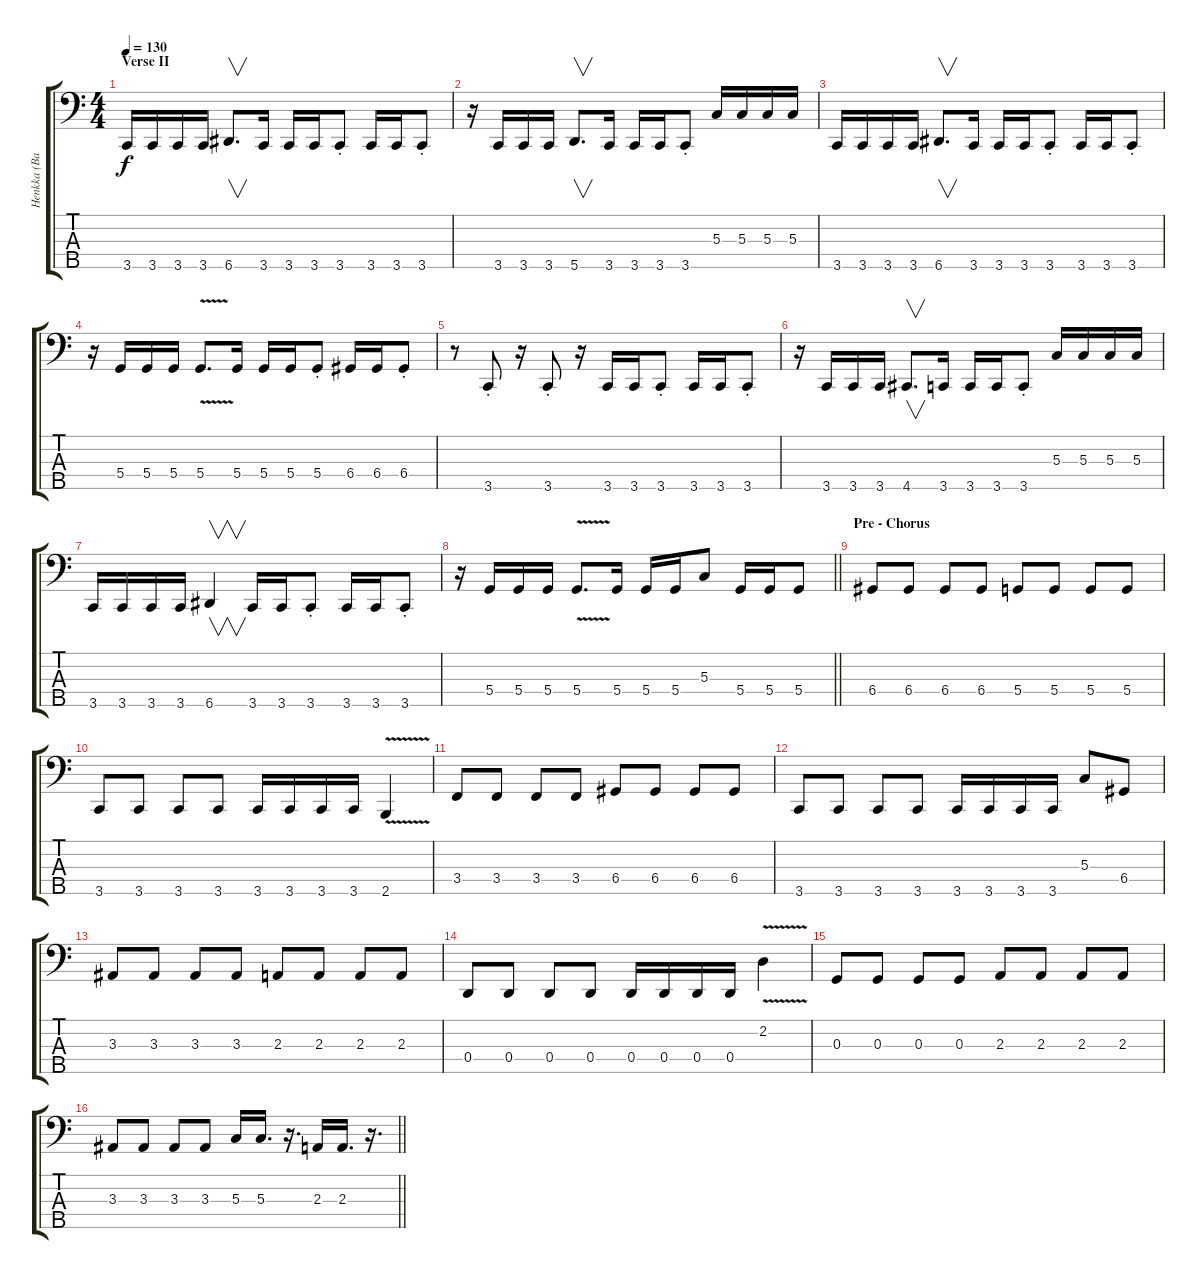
\track ("Henkka (Bass)" "Henkka (Ba") {instrument electricbasspick}
\staff {score tabs}
\tuning (F2 C2 G1 D1 A0) {hide}
\ts (4 4)
\section ("" "Verse II")
\tempo 130
\clef f4
\ks c
3.5.16{dy f} 3.5.16 3.5.16 3.5.16 6.5.8{v d} 3.5.16 3.5.16 3.5.16 3.5{st}.8 3.5.16 3.5.16 3.5{st}.8 |
r.16 3.5.16 3.5.16 3.5.16 5.5.8{v d} 3.5.16 3.5.16 3.5.16 3.5{st}.8 5.3.16 5.3.16 5.3.16 5.3.16 |
3.5.16 3.5.16 3.5.16 3.5.16 6.5.8{v d} 3.5.16 3.5.16 3.5.16 3.5{st}.8 3.5.16 3.5.16 3.5{st}.8 |
r.16 5.4.16 5.4.16 5.4.16 5.4{v}.8{d} 5.4.16 5.4.16 5.4.16 5.4{st}.8 6.4.16 6.4.16 6.4{st}.8 |
r.8 3.5{st}.8 r.16 3.5{st}.8 r.16 3.5.16 3.5.16 3.5{st}.8 3.5.16 3.5.16 3.5{st}.8 |
r.16 3.5.16 3.5.16 3.5.16 4.5.8{v d} 3.5.16 3.5.16 3.5.16 3.5{st}.8 5.3.16 5.3.16 5.3.16 5.3.16 |
3.5.16 3.5.16 3.5.16 3.5.16 6.5.4{v} 3.5.16 3.5.16 3.5{st}.8 3.5.16 3.5.16 3.5{st}.8 |
\barLineRight lightlight
r.16 5.4.16 5.4.16 5.4.16 5.4{v}.8{d} 5.4.16 5.4.16 5.4.16 5.3.8 5.4.16 5.4.16 5.4.8 |
\section ("" "Pre - Chorus")
6.4.8 6.4.8 6.4.8 6.4.8 5.4.8 5.4.8 5.4.8 5.4.8 |
3.5.8 3.5.8 3.5.8 3.5.8 3.5.16 3.5.16 3.5.16 3.5.16 2.5{v}.4 |
3.4.8 3.4.8 3.4.8 3.4.8 6.4.8 6.4.8 6.4.8 6.4.8 |
3.5.8 3.5.8 3.5.8 3.5.8 3.5.16 3.5.16 3.5.16 3.5.16 5.3.8 6.4.8 |
3.3.8 3.3.8 3.3.8 3.3.8 2.3.8 2.3.8 2.3.8 2.3.8 |
0.4.8 0.4.8 0.4.8 0.4.8 0.4.16 0.4.16 0.4.16 0.4.16 2.2{v}.4 |
0.3.8 0.3.8 0.3.8 0.3.8 2.3.8 2.3.8 2.3.8 2.3.8 |
\barLineRight lightlight
3.3.8 3.3.8 3.3.8 3.3.8 5.3.16 5.3.16{d} r.16{d} 2.3.16 2.3.16{d} r.16{d}
